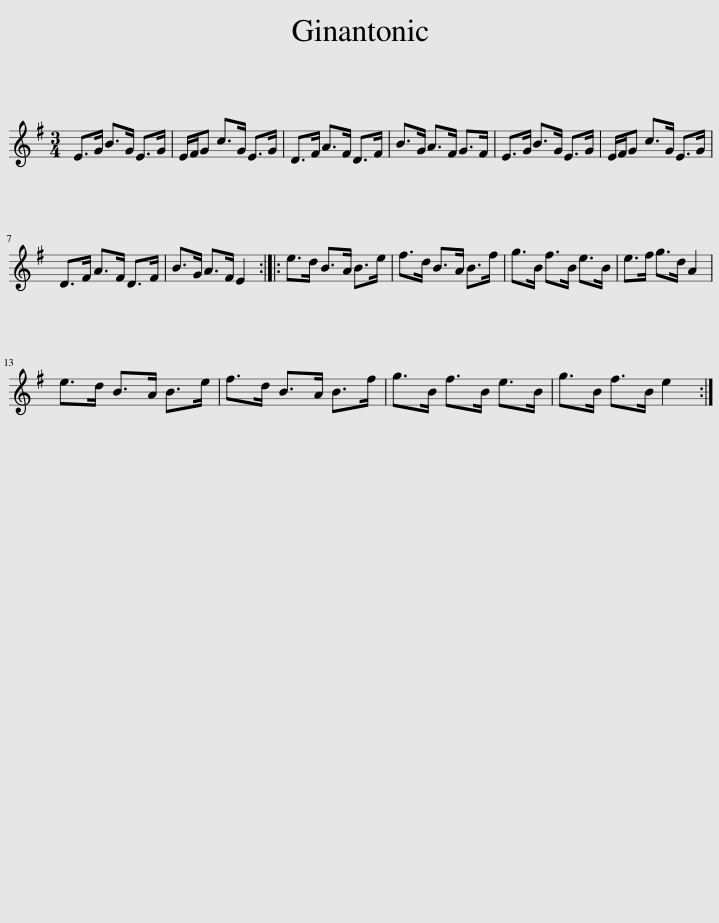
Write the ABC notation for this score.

X:1
L:1/8
M:3/4
I:linebreak $
K:Emin
V:1 treble
V:1
 E>G B>G E>G | E/F/G c>G E>G | D>F A>F D>F | B>G A>F G>F | E>G B>G E>G | %5
 E/F/G c>G E>G |$ D>F A>F D>F | B>G A>F E2 :: e>d B>A B>e | f>d B>A B>f | %10
 g>B f>B e>B | e>f g>d A2 |$ e>d B>A B>e | f>d B>A B>f | g>B f>B e>B | %15
 g>B f>B e2 :| %16
